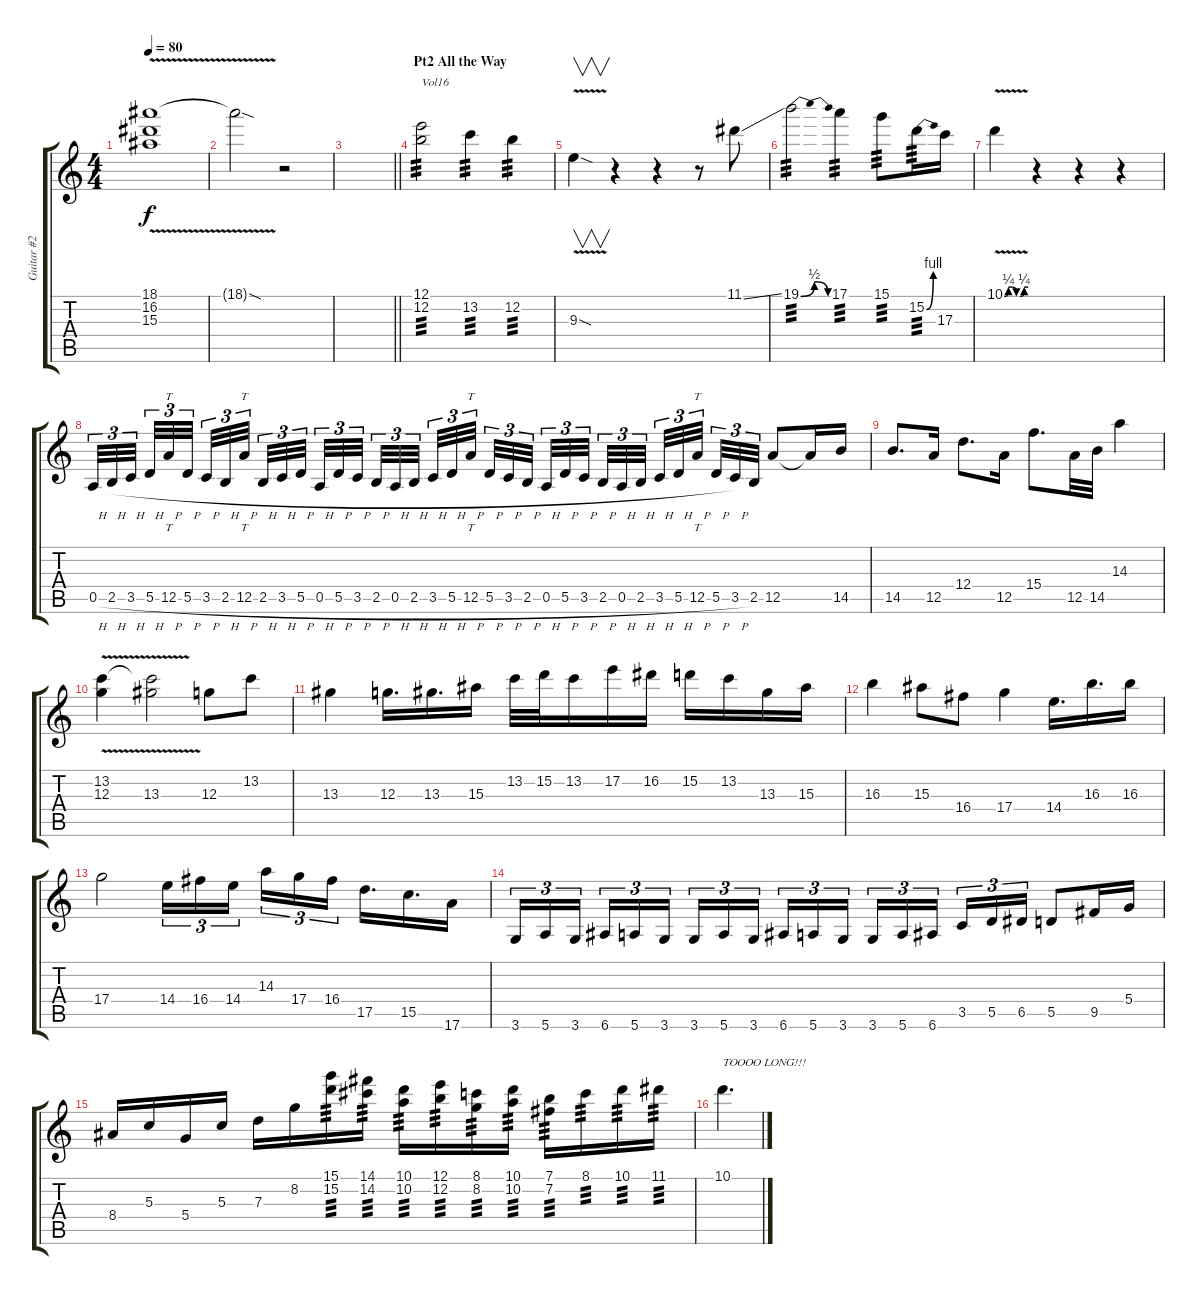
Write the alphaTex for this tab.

\track ("Guitar #2" "Guitar #2") {instrument distortionguitar}
\staff {score tabs}
\tuning (E4 B3 G3 D3 A2 E2) {hide}
\ts (4 4)
\tempo 80
\clef g2
\ks c
(18.1{v} 16.2{v} 15.3).1{dy f} |
18.1{sod t}.2 r.2 |
\barLineRight lightlight
|
\section ("" "Pt2 All the Way")
(12.1 12.2).2{txt "Vol16" tp 3 volume 16} 13.2.4{tp 3} 12.2.4{tp 3} |
9.3{v sod}.4{v} r.4 r.4 r.8 11.1{ss}.8 |
19.1{be (bendrelease 0 0 37 2 51 2 60 0)}.2{tp 3} 17.1.4{tp 3} 15.1.8{tp 3} 15.2{be (bend 0 0 60 4)}.16{tp 3} 17.3.16 |
10.1{be (custom 0 0 10 1 20 1 30 0 40 0 50 1 60 1) v}.4 r.4 r.4 r.4 |
0.5{h}.32{tu (3 2)} 2.5{h}.32{tu (3 2)} 3.5{h}.32{tu (3 2) beam splitsecondary} 5.5{h}.32{tu (3 2)} 12.5{h}.32{tt tu (3 2)} 5.5{h}.32{tu (3 2) beam splitsecondary} 3.5{h}.32{tu (3 2)} 2.5{h}.32{tu (3 2)} 12.5{h}.32{tt tu (3 2) beam splitsecondary} 2.5{h}.32{tu (3 2)} 3.5{h}.32{tu (3 2)} 5.5{h}.32{tu (3 2)} 0.5{h}.32{tu (3 2)} 5.5{h}.32{tu (3 2)} 3.5{h}.32{tu (3 2) beam splitsecondary} 2.5{h}.32{tu (3 2)} 0.5{h}.32{tu (3 2)} 2.5{h}.32{tu (3 2) beam splitsecondary} 3.5{h}.32{tu (3 2)} 5.5{h}.32{tu (3 2)} 12.5{h}.32{tt tu (3 2) beam splitsecondary} 5.5{h}.32{tu (3 2)} 3.5{h}.32{tu (3 2)} 2.5{h}.32{tu (3 2)} 0.5{h}.32{tu (3 2)} 5.5{h}.32{tu (3 2)} 3.5{h}.32{tu (3 2) beam splitsecondary} 2.5{h}.32{tu (3 2)} 0.5{h}.32{tu (3 2)} 2.5{h}.32{tu (3 2) beam splitsecondary} 3.5{h}.32{tu (3 2)} 5.5{h}.32{tu (3 2)} 12.5{h}.32{tt tu (3 2) beam splitsecondary} 5.5{h}.32{tu (3 2)} 3.5{h}.32{tu (3 2)} 2.5.32{tu (3 2)} 12.5.8 12.5{t}.16 14.5.16 |
14.5.8{d} 12.5.16 12.4.8{d} 12.5.16 15.4.8{d} 12.5.32 14.5.32 14.3.4 |
(13.2{v} 12.3).4 (13.2{t} 13.3).2 12.3.8 13.2.8 |
13.3.4 12.3.16{d} 13.3.16{d} 15.3.16 13.2.32 15.2.32 13.2.16 17.2.16 16.2.16 15.2.16 13.2.16 13.3.16 15.3.16 |
16.3.4 15.3.8 16.4.8 17.4.4 14.4.16{d} 16.3.16{d} 16.3.16 |
17.4.2 14.4.16{tu (3 2)} 16.4.16{tu (3 2)} 14.4.16{tu (3 2) beam splitsecondary} 14.3.16{tu (3 2)} 17.4.16{tu (3 2)} 16.4.16{tu (3 2)} 17.5.16{d} 15.5.16{d} 17.6.16 |
3.6.16{tu (3 2)} 5.6.16{tu (3 2)} 3.6.16{tu (3 2) beam splitsecondary} 6.6.16{tu (3 2)} 5.6.16{tu (3 2)} 3.6.16{tu (3 2)} 3.6.16{tu (3 2)} 5.6.16{tu (3 2)} 3.6.16{tu (3 2) beam splitsecondary} 6.6.16{tu (3 2)} 5.6.16{tu (3 2)} 3.6.16{tu (3 2)} 3.6.16{tu (3 2)} 5.6.16{tu (3 2)} 6.6.16{tu (3 2) beam splitsecondary} 3.5.16{tu (3 2)} 5.5.16{tu (3 2)} 6.5.16{tu (3 2)} 5.5.8 9.5.16 5.4.16 |
8.4.16 5.3.16 5.4.16 5.3.16 7.3.16 8.2.16 (15.1 15.2).16{tp 3} (14.1 14.2).16{tp 3} (10.1 10.2).16{tp 3} (12.1 12.2).16{tp 3} (8.1 8.2).16{tp 3} (10.1 10.2).16{tp 3} (7.1 7.2).16{tp 3} 8.1.16{tp 3} 10.1.16{tp 3} 11.1.16{tp 3} |
10.1.4{d txt "TOOOO LONG!!!"}
